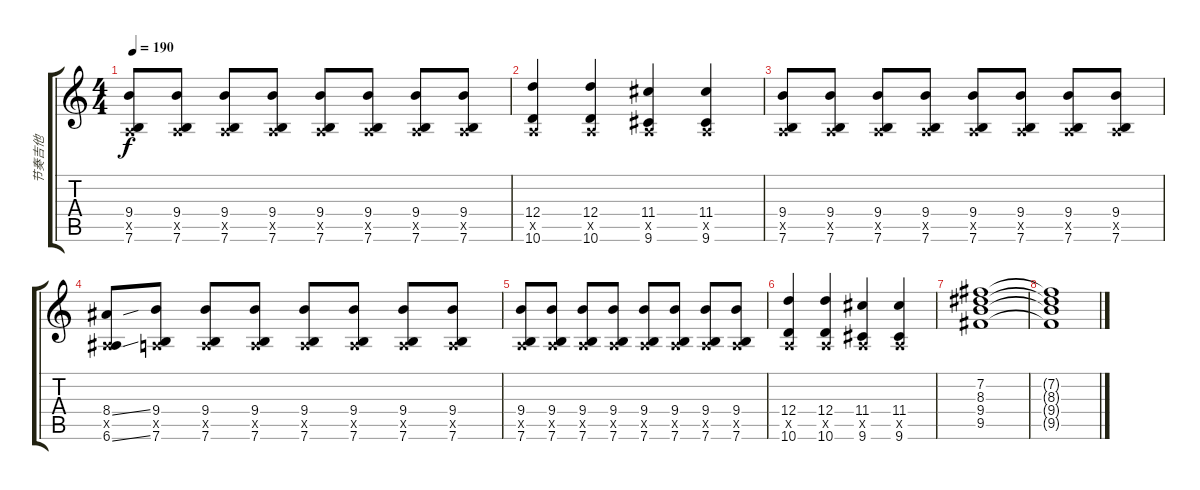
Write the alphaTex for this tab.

\track ("节奏吉他" "节奏吉他") {instrument distortionguitar}
\staff {score tabs}
\tuning (E4 B3 G3 D3 A2 E2) {hide}
\ts (4 4)
\tempo 190
\clef g2
\ks c
(9.4 0.5{x} 7.6).8{dy f} (9.4 0.5{x} 7.6).8 (9.4 0.5{x} 7.6).8 (9.4 0.5{x} 7.6).8 (9.4 0.5{x} 7.6).8 (9.4 0.5{x} 7.6).8 (9.4 0.5{x} 7.6).8 (9.4 0.5{x} 7.6).8 |
(12.4 0.5{x} 10.6).4 (12.4 0.5{x} 10.6).4 (11.4 0.5{x} 9.6).4 (11.4 0.5{x} 9.6).4 |
(9.4 0.5{x} 7.6).8 (9.4 0.5{x} 7.6).8 (9.4 0.5{x} 7.6).8 (9.4 0.5{x} 7.6).8 (9.4 0.5{x} 7.6).8 (9.4 0.5{x} 7.6).8 (9.4 0.5{x} 7.6).8 (9.4 0.5{x} 7.6).8 |
(8.4{ss} 0.5{x} 6.6{ss}).8 (9.4 0.5{x} 7.6).8 (9.4 0.5{x} 7.6).8 (9.4 0.5{x} 7.6).8 (9.4 0.5{x} 7.6).8 (9.4 0.5{x} 7.6).8 (9.4 0.5{x} 7.6).8 (9.4 0.5{x} 7.6).8 |
(9.4 0.5{x} 7.6).8 (9.4 0.5{x} 7.6).8 (9.4 0.5{x} 7.6).8 (9.4 0.5{x} 7.6).8 (9.4 0.5{x} 7.6).8 (9.4 0.5{x} 7.6).8 (9.4 0.5{x} 7.6).8 (9.4 0.5{x} 7.6).8 |
(12.4 0.5{x} 10.6).4 (12.4 0.5{x} 10.6).4 (11.4 0.5{x} 9.6).4 (11.4 0.5{x} 9.6).4 |
(7.2 8.3 9.4 9.5).1 |
(7.2{t} 8.3{t} 9.4{t} 9.5{t}).1
